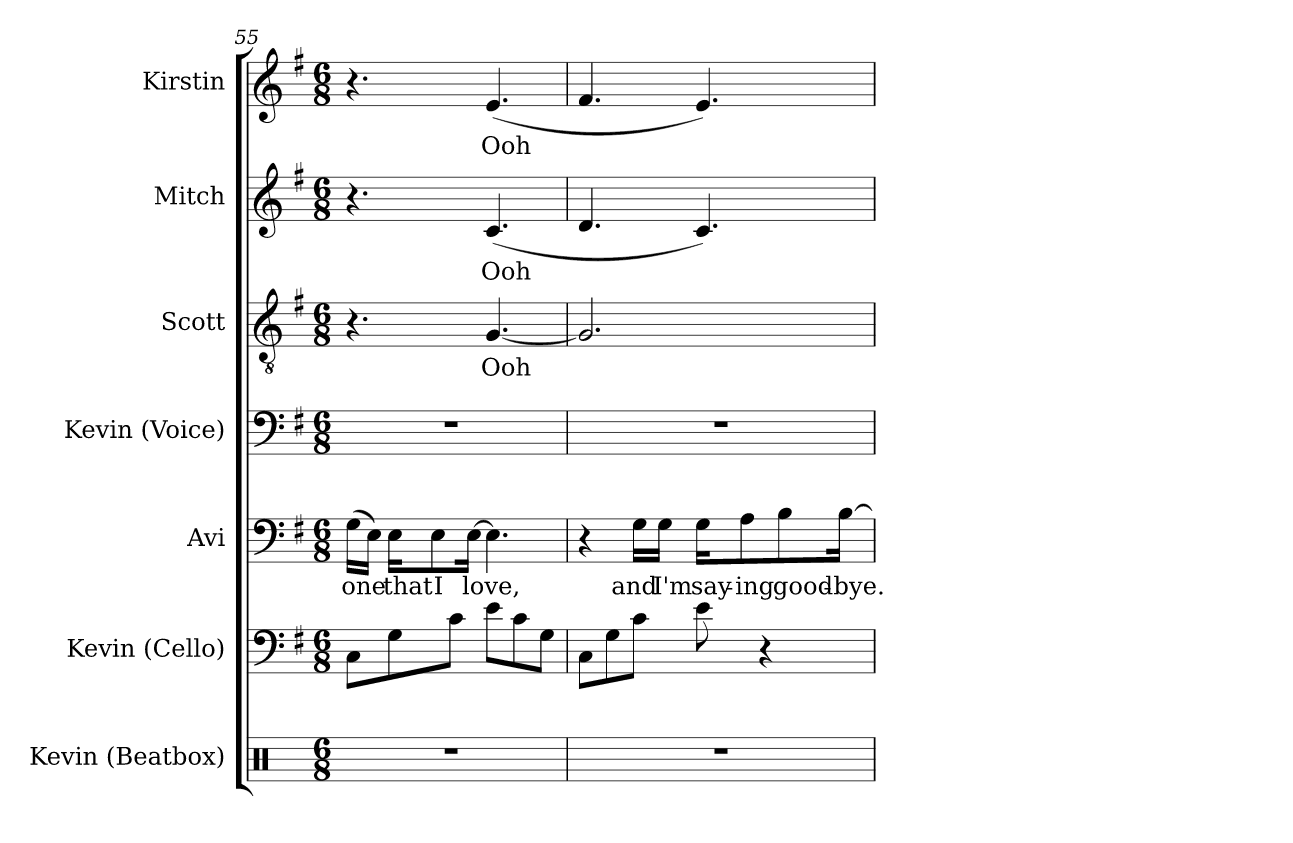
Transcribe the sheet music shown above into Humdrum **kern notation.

**kern	**kern	**kern	**text	**kern	**kern	**text	**kern	**text	**kern	**text
*part7	*part6	*part5	*part5	*part4	*part3	*part3	*part2	*part2	*part1	*part1
*staff7	*staff6	*staff5	*staff5	*staff4	*staff3	*staff3	*staff2	*staff2	*staff1	*staff1
*I"Kevin (Beatbox)	*I"Kevin (Cello)	*I"Avi	*	*I"Kevin (Voice)	*I"Scott	*	*I"Mitch	*	*I"Kirstin	*
*I'Ke. (B)	*I'Ke. (C)	*I'A.	*	*I'Ke. (V)	*I'S.	*	*I'M.	*	*I'Kr.	*
!!LO:PB:g=z
*clefX	*clefF4	*clefF4	*	*clefF4	*clefGv2	*	*clefG2	*	*clefG2	*
*k[]	*k[f#]	*k[f#]	*	*k[f#]	*k[f#]	*	*k[f#]	*	*k[f#]	*
*M6/8	*M6/8	*M6/8	*	*M6/8	*M6/8	*	*M6/8	*	*M6/8	*
=55	=55	=55	=55	=55	=55	=55	=55	=55	=55	=55
2.r	8C\L	(16G\LL	one	2.r	4.r	.	4.r	.	4.r	.
.	.	16E\JJ)	.	.	.	.	.	.	.	.
.	8G\	16E\KL	that	.	.	.	.	.	.	.
.	.	8E\	I	.	.	.	.	.	.	.
.	8c\J	.	.	.	.	.	.	.	.	.
.	.	[16E\Jk	love,	.	.	.	.	.	.	.
.	8e\L	4.E\]	.	.	[4.G/	Ooh	(4.c/	Ooh	(4.e/	Ooh
.	8c\	.	.	.	.	.	.	.	.	.
.	8G\J	.	.	.	.	.	.	.	.	.
=56	=56	=56	=56	=56	=56	=56	=56	=56	=56	=56
2.r	8C\L	4r	.	2.r	2.G/]	.	4.d/	.	4.f#/	.
.	8G\	.	.	.	.	.	.	.	.	.
.	8c\J	16G\LL	and	.	.	.	.	.	.	.
.	.	16G\JJ	I'm	.	.	.	.	.	.	.
.	8e\	16G\KL	say-	.	.	.	4.c/)	.	4.e/)	.
.	.	8A\	-ing	.	.	.	.	.	.	.
.	4r	.	.	.	.	.	.	.	.	.
.	.	8B\	good-	.	.	.	.	.	.	.
.	.	[16B\Jk	-bye.	.	.	.	.	.	.	.
=	=	=	=	=	=	=	=	=	=	=
*-	*-	*-	*-	*-	*-	*-	*-	*-	*-	*-
